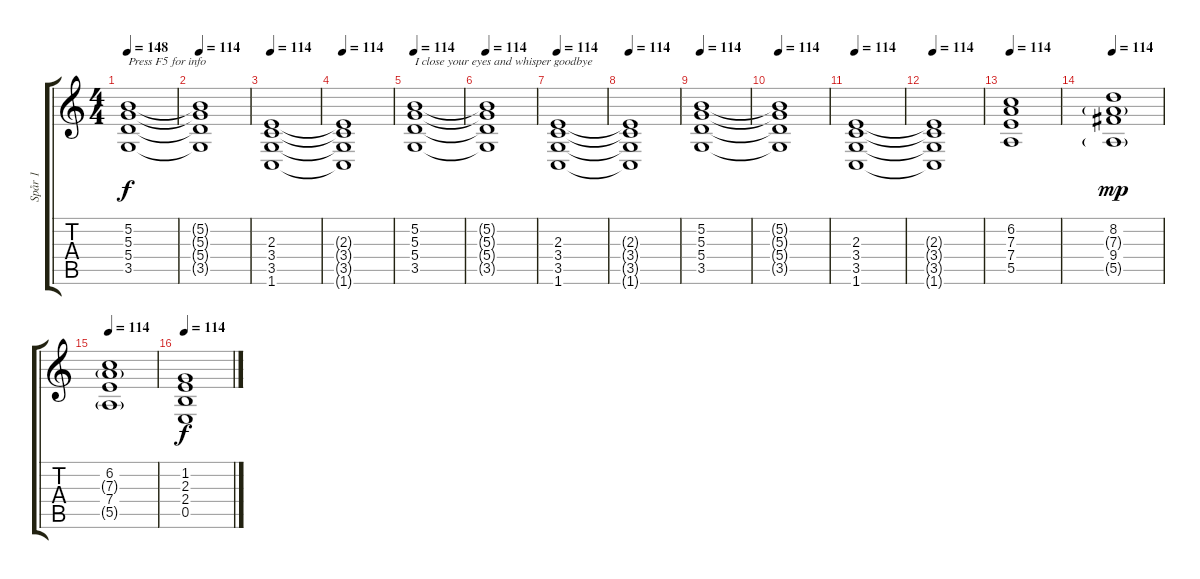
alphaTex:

\track ("Spår 1" "Spår 1") {instrument distortionguitar}
\staff {score tabs}
\tuning (B3 Gb3 D3 A2 E2 B1) {hide}
\ts (4 4)
\tempo 148
\tempo 114
\tempo 148
\clef g2
\ks c
(5.2 5.3 5.4 3.5).1{txt "Press F5 for info" dy f balance 8 instrument pad2warm} |
\tempo 114
(5.2{t} 5.3{t} 5.4{t} 3.5{t}).1 |
\tempo 114
(2.3 3.4 3.5 1.6).1{balance 8 instrument pad2warm} |
\tempo 114
(2.3{t} 3.4{t} 3.5{t} 1.6{t}).1 |
\tempo 114
(5.2 5.3 5.4 3.5).1{txt "I close your eyes and whisper goodbye" balance 8 instrument pad2warm} |
\tempo 114
(5.2{t} 5.3{t} 5.4{t} 3.5{t}).1 |
\tempo 114
(2.3 3.4 3.5 1.6).1{balance 8 instrument pad2warm} |
\tempo 114
(2.3{t} 3.4{t} 3.5{t} 1.6{t}).1 |
\tempo 114
(5.2 5.3 5.4 3.5).1{balance 8 instrument pad2warm} |
\tempo 114
(5.2{t} 5.3{t} 5.4{t} 3.5{t}).1 |
\tempo 114
(2.3 3.4 3.5 1.6).1{balance 8 instrument pad2warm} |
\tempo 114
(2.3{t} 3.4{t} 3.5{t} 1.6{t}).1 |
\tempo 114
(6.2 7.3 7.4 5.5).1{balance 8 instrument pad2warm} |
\tempo 114
(8.2 7.3{g} 9.4 5.5{g}).1{dy mp balance 8 instrument pad2warm} |
\tempo 114
(6.2 7.3{g} 7.4 5.5{g}).1{balance 8 instrument pad2warm} |
\tempo 114
(1.2 2.3 2.4 0.5).1{dy f balance 8 instrument pad2warm}
